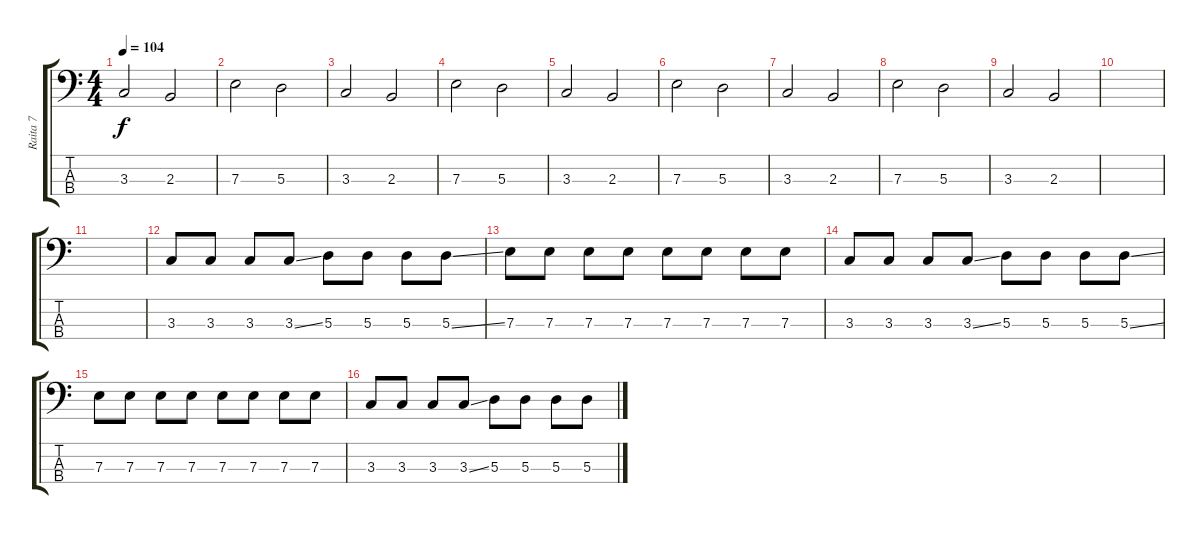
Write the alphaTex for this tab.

\track ("Raita 7" "Raita 7") {instrument electricbassfinger}
\staff {score tabs}
\tuning (G2 D2 A1 E1) {hide}
\ts (4 4)
\tempo 104
\clef f4
\ks c
3.3.2{dy f} 2.3.2 |
7.3.2 5.3.2 |
3.3.2 2.3.2 |
7.3.2 5.3.2 |
3.3.2 2.3.2 |
7.3.2 5.3.2 |
3.3.2 2.3.2 |
7.3.2 5.3.2 |
3.3.2 2.3.2 |
|
|
3.3.8 3.3.8 3.3.8 3.3{ss}.8 5.3.8 5.3.8 5.3.8 5.3{ss}.8 |
7.3.8 7.3.8 7.3.8 7.3.8 7.3.8 7.3.8 7.3.8 7.3.8 |
3.3.8 3.3.8 3.3.8 3.3{ss}.8 5.3.8 5.3.8 5.3.8 5.3{ss}.8 |
7.3.8 7.3.8 7.3.8 7.3.8 7.3.8 7.3.8 7.3.8 7.3.8 |
3.3.8 3.3.8 3.3.8 3.3{ss}.8 5.3.8 5.3.8 5.3.8 5.3{ss}.8
